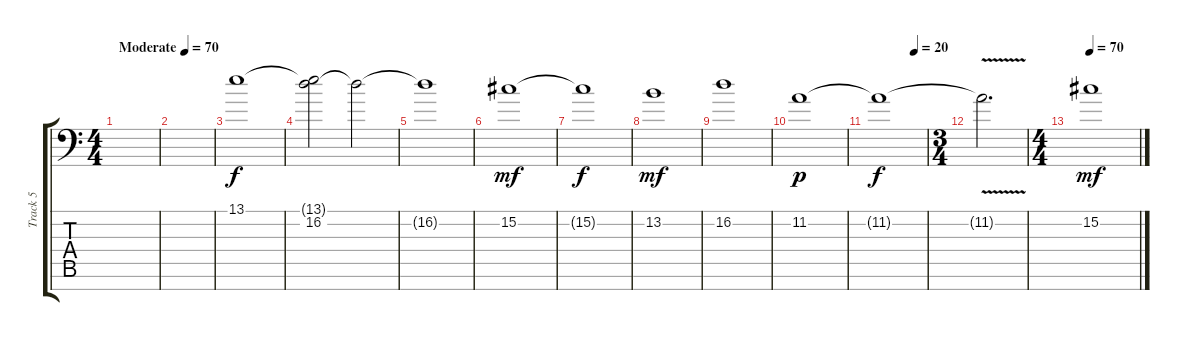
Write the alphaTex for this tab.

\track ("Track 5" "Track 5") {instrument fx6goblins}
\staff {score tabs}
\tuning (Eb4 Bb3 Gb3 Db3 Ab2 Eb2 Bb1) {hide}
\ts (4 4)
\tempo (70 "Moderate")
\clef f4
\ks c
|
|
13.1.1 |
(13.1{t} 16.2).2 16.2{t}.2{dy f} |
16.2{t}.1 |
15.2.1{dy mf} |
15.2{t}.1{dy f} |
13.2.1{dy mf} |
16.2.1 |
11.2.1{dy p} |
\tempo (20 0.75)
11.2{t}.1{dy f} |
\ts (3 4)
11.2{v t}.2{d} |
\ts (4 4)
\tempo 70
15.2.1{dy mf volume 9}
